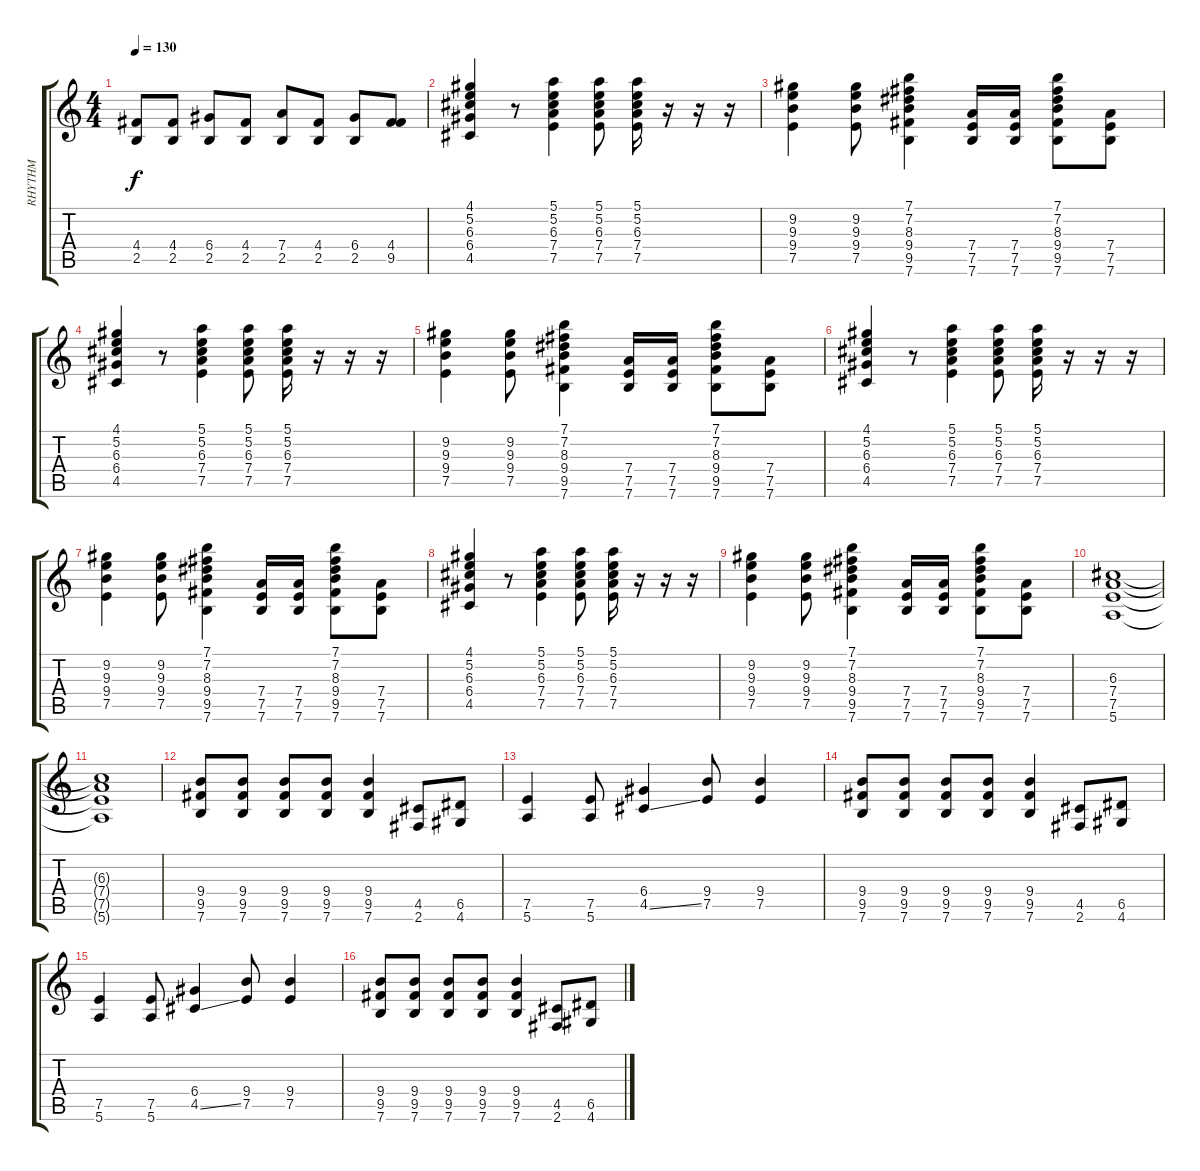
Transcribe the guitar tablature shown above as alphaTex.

\track ("RHYTHM" "RHYTHM") {instrument distortionguitar}
\staff {score tabs}
\tuning (E4 B3 G3 D3 A2 E2) {hide}
\ts (4 4)
\tempo 130
\clef g2
\ks c
(4.4 2.5).8{dy f} (4.4 2.5).8 (6.4 2.5).8 (4.4 2.5).8 (7.4 2.5).8 (4.4 2.5).8 (6.4 2.5).8 (4.4 9.5).8 |
(4.1 5.2 6.3 6.4 4.5).4 r.8 (5.1 5.2 6.3 7.4 7.5).4 (5.1 5.2 6.3 7.4 7.5).8 (5.1 5.2 6.3 7.4 7.5).16 r.16 r.16 r.16 |
(9.2 9.3 9.4 7.5).4 (9.2 9.3 9.4 7.5).8 (7.1 7.2 8.3 9.4 9.5 7.6).4 (7.4 7.5 7.6).16 (7.4 7.5 7.6).16 (7.1 7.2 8.3 9.4 9.5 7.6).8 (7.4 7.5 7.6).8 |
(4.1 5.2 6.3 6.4 4.5).4 r.8 (5.1 5.2 6.3 7.4 7.5).4 (5.1 5.2 6.3 7.4 7.5).8 (5.1 5.2 6.3 7.4 7.5).16 r.16 r.16 r.16 |
(9.2 9.3 9.4 7.5).4 (9.2 9.3 9.4 7.5).8 (7.1 7.2 8.3 9.4 9.5 7.6).4 (7.4 7.5 7.6).16 (7.4 7.5 7.6).16 (7.1 7.2 8.3 9.4 9.5 7.6).8 (7.4 7.5 7.6).8 |
(4.1 5.2 6.3 6.4 4.5).4 r.8 (5.1 5.2 6.3 7.4 7.5).4 (5.1 5.2 6.3 7.4 7.5).8 (5.1 5.2 6.3 7.4 7.5).16 r.16 r.16 r.16 |
(9.2 9.3 9.4 7.5).4 (9.2 9.3 9.4 7.5).8 (7.1 7.2 8.3 9.4 9.5 7.6).4 (7.4 7.5 7.6).16 (7.4 7.5 7.6).16 (7.1 7.2 8.3 9.4 9.5 7.6).8 (7.4 7.5 7.6).8 |
(4.1 5.2 6.3 6.4 4.5).4 r.8 (5.1 5.2 6.3 7.4 7.5).4 (5.1 5.2 6.3 7.4 7.5).8 (5.1 5.2 6.3 7.4 7.5).16 r.16 r.16 r.16 |
(9.2 9.3 9.4 7.5).4 (9.2 9.3 9.4 7.5).8 (7.1 7.2 8.3 9.4 9.5 7.6).4 (7.4 7.5 7.6).16 (7.4 7.5 7.6).16 (7.1 7.2 8.3 9.4 9.5 7.6).8 (7.4 7.5 7.6).8 |
(6.3 7.4 7.5 5.6).1 |
(6.3{t} 7.4{t} 7.5{t} 5.6{t}).1 |
(9.4 9.5 7.6).8 (9.4 9.5 7.6).8 (9.4 9.5 7.6).8 (9.4 9.5 7.6).8 (9.4 9.5 7.6).4 (4.5 2.6).8 (6.5 4.6).8 |
(7.5 5.6).4 (7.5 5.6).8 (6.4 4.5{ss}).4 (9.4 7.5).8 (9.4 7.5).4 |
(9.4 9.5 7.6).8 (9.4 9.5 7.6).8 (9.4 9.5 7.6).8 (9.4 9.5 7.6).8 (9.4 9.5 7.6).4 (4.5 2.6).8 (6.5 4.6).8 |
(7.5 5.6).4 (7.5 5.6).8 (6.4 4.5{ss}).4 (9.4 7.5).8 (9.4 7.5).4 |
(9.4 9.5 7.6).8 (9.4 9.5 7.6).8 (9.4 9.5 7.6).8 (9.4 9.5 7.6).8 (9.4 9.5 7.6).4 (4.5 2.6).8 (6.5 4.6).8
